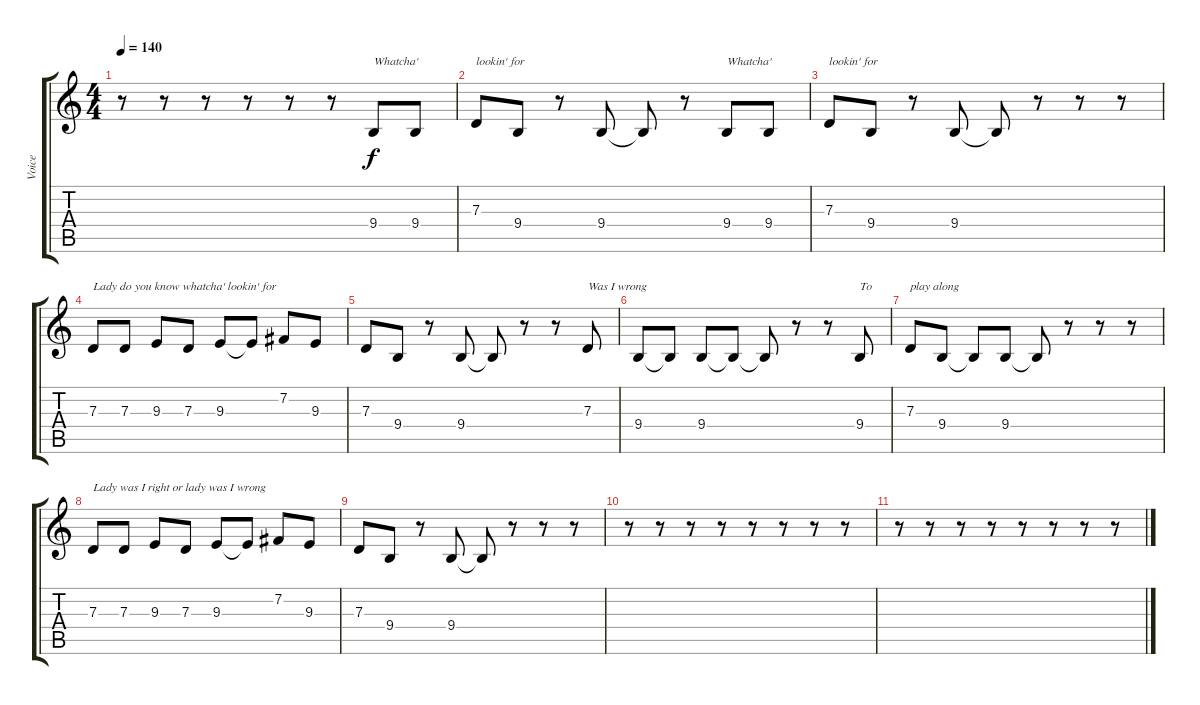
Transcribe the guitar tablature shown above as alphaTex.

\track ("Voice" "Voice") {instrument lead5charang}
\staff {score tabs}
\tuning (E4 B3 G3 D3 A2 E2) {hide}
\ts (4 4)
\tempo 140
\clef g2
\ks c
r.8{dy f} r.8 r.8 r.8 r.8 r.8 9.4.8{txt "Whatcha' "} 9.4.8 |
7.3.8{txt "lookin' for"} 9.4.8 r.8 9.4.8 9.4{t}.8 r.8 9.4.8{txt "Whatcha' "} 9.4.8 |
7.3.8{txt "lookin' for"} 9.4.8 r.8 9.4.8 9.4{t}.8 r.8 r.8 r.8 |
7.3.8{txt "Lady do you know whatcha' lookin' for"} 7.3.8 9.3.8 7.3.8 9.3.8 9.3{t}.8 7.2.8 9.3.8 |
7.3.8 9.4.8 r.8 9.4.8 9.4{t}.8 r.8 r.8 7.3.8{txt "Was I wrong "} |
9.4.8 9.4{t}.8 9.4.8 9.4{t}.8 9.4{t}.8 r.8 r.8 9.4.8{txt "To"} |
7.3.8{txt "play along"} 9.4.8 9.4{t}.8 9.4.8 9.4{t}.8 r.8 r.8 r.8 |
7.3.8{txt "Lady was I right or lady was I wrong"} 7.3.8 9.3.8 7.3.8 9.3.8 9.3{t}.8 7.2.8 9.3.8 |
7.3.8 9.4.8 r.8 9.4.8 9.4{t}.8 r.8 r.8 r.8 |
r.8 r.8 r.8 r.8 r.8 r.8 r.8 r.8 |
r.8 r.8 r.8 r.8 r.8 r.8 r.8 r.8
